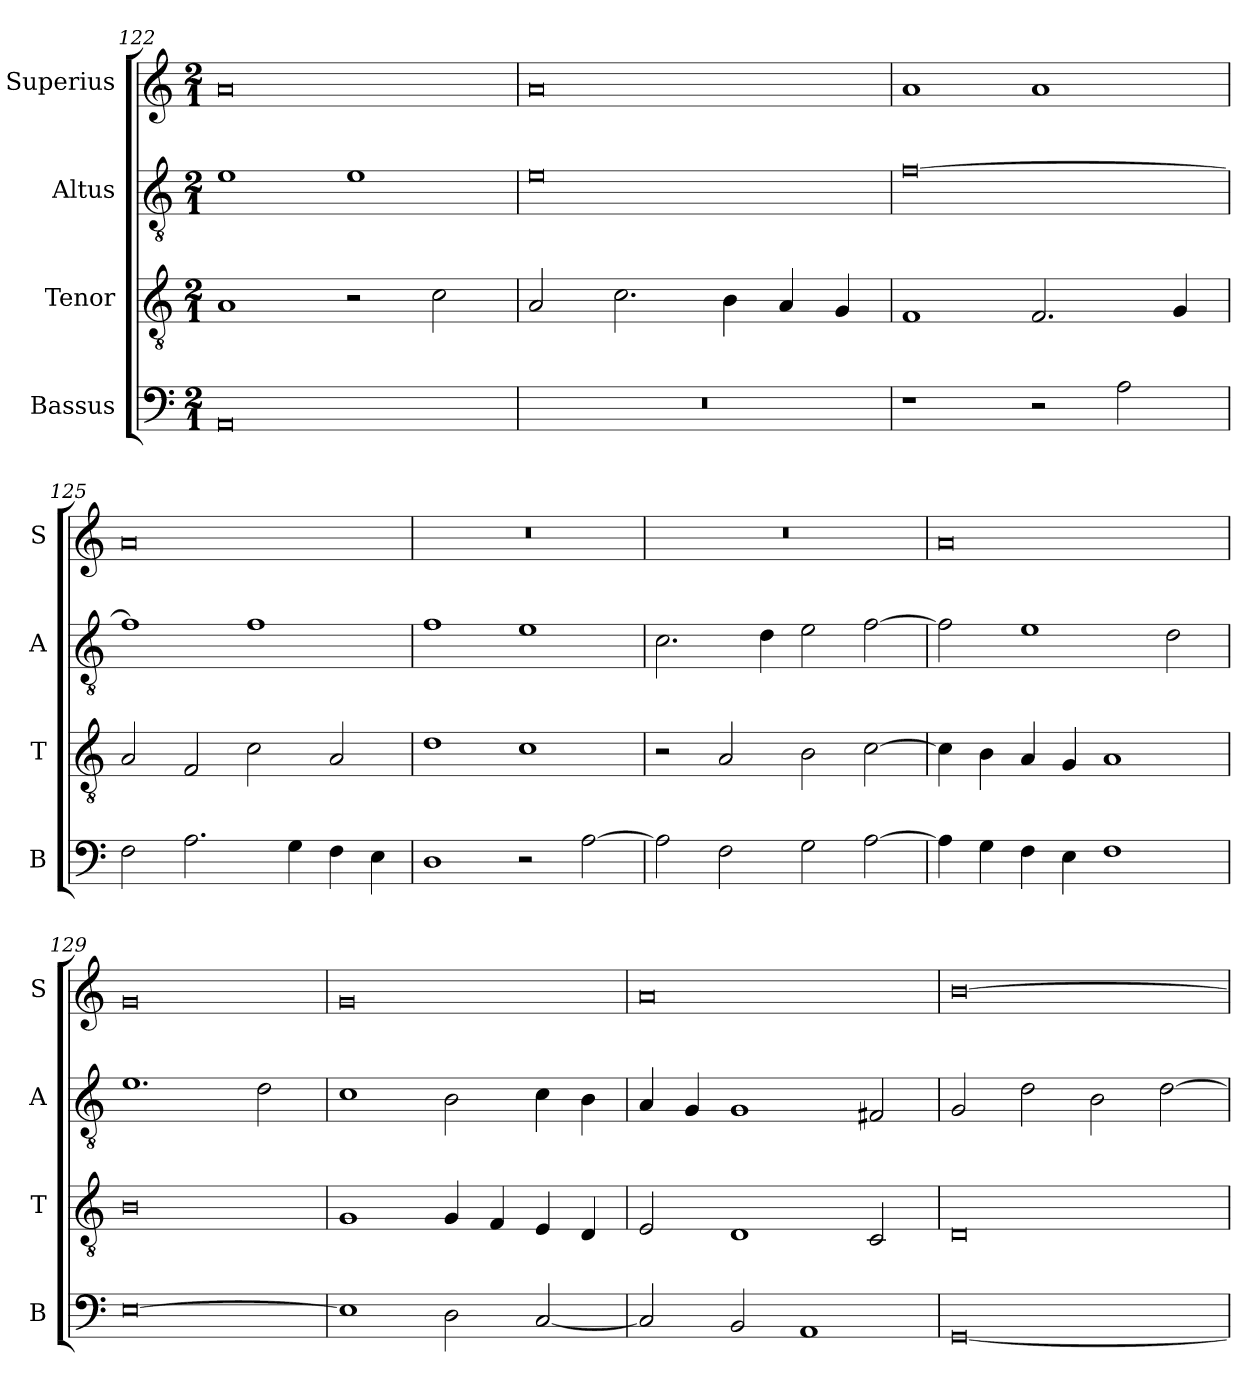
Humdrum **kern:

**kern	**kern	**kern	**kern
*part4	*part3	*part2	*part1
*staff4	*staff3	*staff2	*staff1
*I"Bassus	*I"Tenor	*I"Altus	*I"Superius
*I'B	*I'T	*I'A	*I'S
*clefF4	*clefGv2	*clefGv2	*clefG2
*k[]	*k[]	*k[]	*k[]
*M2/1	*M2/1	*M2/1	*M2/1
=122	=122	=122	=122
0AA	1A	1e	0a
.	2r	1e	.
.	2c\	.	.
=123	=123	=123	=123
0r	2A/	0e	0a
.	2.c\	.	.
.	4B\	.	.
.	4A/	.	.
.	4G/	.	.
=124	=124	=124	=124
1r	1F	[0f	1a
2r	2.F/	.	1a
2A\	.	.	.
.	4G/	.	.
=125	=125	=125	=125
2F\	2A/	1f]	0a
2.A\	2F/	.	.
.	2c\	1f	.
4G\	.	.	.
4F\	2A/	.	.
4E\	.	.	.
=126	=126	=126	=126
1D	1d	1f	0r
2r	1c	1e	.
[2A\	.	.	.
=127	=127	=127	=127
2A\]	2r	2.c\	0r
2F\	2A/	.	.
.	.	4d\	.
2G\	2B\	2e\	.
[2A\	[2c\	[2f\	.
=128	=128	=128	=128
4A\]	4c\]	2f\]	0a
4G\	4B\	.	.
4F\	4A/	1e	.
4E\	4G/	.	.
1F	1A	.	.
.	.	2d\	.
=129	=129	=129	=129
[0E	0B	1.e	0g
.	.	2d\	.
=130	=130	=130	=130
1E]	1G	1c	0g
2D\	4G/	2B\	.
.	4F/	.	.
[2C/	4E/	4c\	.
.	4D/	4B\	.
=131	=131	=131	=131
2C/]	2E/	4A/	0a
.	.	4G/	.
2BB/	1D	1G	.
1AA	.	.	.
.	2C/	2F#X/	.
=132	=132	=132	=132
[0GG	0D	2G/	[0b
.	.	2d\	.
.	.	2B\	.
.	.	[2d\	.
=	=	=	=
*-	*-	*-	*-
